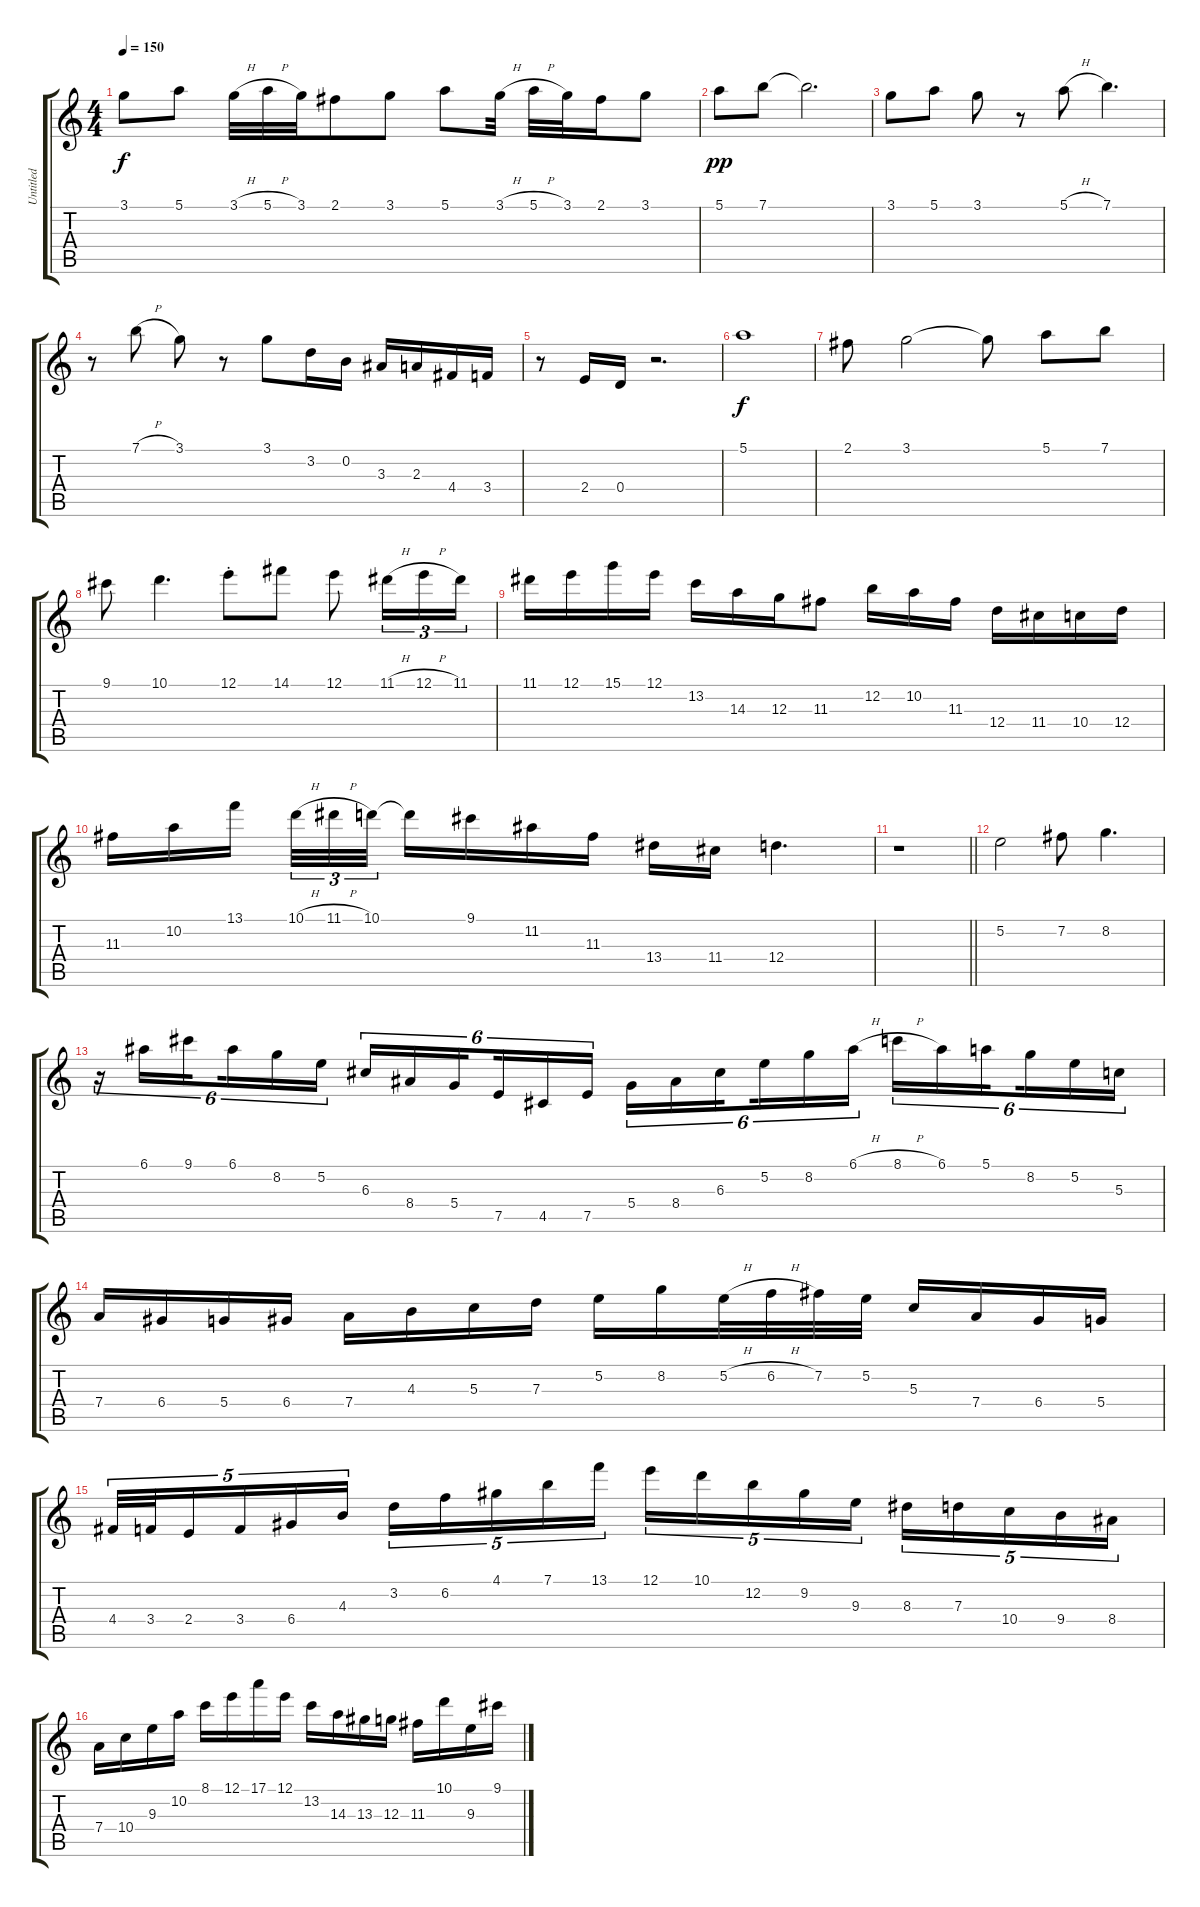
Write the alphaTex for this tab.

\track ("Untitled" "Untitled") {instrument acousticguitarsteel}
\staff {score tabs}
\tuning (E4 B3 G3 D3 A2 E2) {hide}
\ts (4 4)
\tempo 150
\clef g2
\ks c
3.1.8{dy f} 5.1.8 3.1{h}.32 5.1{h}.32 3.1.32 2.1.8 3.1.8 5.1.8 3.1{h}.32 5.1{h}.32 3.1.32 2.1.16 3.1.8 |
5.1.8{dy pp} 7.1.8 7.1{t}.2{d} |
3.1.8 5.1.8 3.1.8 r.8 5.1{h}.8 7.1.4{d} |
r.8 7.1{h}.8 3.1.8 r.8 3.1.8 3.2.16 0.2.16 3.3.16 2.3.16 4.4.16 3.4.16 |
r.8 2.4.16 0.4.16 r.2{d} |
5.1.1{dy f} |
2.1.8 3.1.2 3.1{t}.8 5.1.8 7.1.8 |
9.1.8 10.1.4{d} 12.1{st}.8 14.1.8 12.1.8 11.1{h}.16{tu (3 2)} 12.1{h}.16{tu (3 2)} 11.1.16{tu (3 2)} |
11.1.16 12.1.16 15.1.16 12.1.16 13.2.16 14.3.16 12.3.16 11.3.8 12.2.16 10.2.16 11.3.16 12.4.16 11.4.16 10.4.16 12.4.16 |
11.3.16 10.2.16 13.1.16{beam splitsecondary} 10.1{h}.32{tu (3 2)} 11.1{h}.32{tu (3 2)} 10.1.32{tu (3 2)} 10.1{t}.16 9.1.16 11.2.16 11.3.16 13.4.16 11.4.16 12.4.4{d} |
\barLineRight lightlight
r.1 |
5.2.2 7.2.8 8.2.4{d} |
r.16{tu (6 4)} 6.1.16{tu (6 4)} 9.1.16{tu (6 4) beam splitsecondary} 6.1.16{tu (6 4)} 8.2.16{tu (6 4)} 5.2.16{tu (6 4)} 6.3.16{tu (6 4)} 8.4.16{tu (6 4)} 5.4.16{tu (6 4) beam splitsecondary} 7.5.16{tu (6 4)} 4.5.16{tu (6 4)} 7.5.16{tu (6 4)} 5.4.16{tu (6 4)} 8.4.16{tu (6 4)} 6.3.16{tu (6 4) beam splitsecondary} 5.2.16{tu (6 4)} 8.2.16{tu (6 4)} 6.1{h}.16{tu (6 4)} 8.1{h}.16{tu (6 4)} 6.1.16{tu (6 4)} 5.1.16{tu (6 4) beam splitsecondary} 8.2.16{tu (6 4)} 5.2.16{tu (6 4)} 5.3.16{tu (6 4)} |
7.4.16 6.4.16 5.4.16 6.4.16 7.4.16 4.3.16 5.3.16 7.3.16 5.2.16 8.2.16 5.2{h}.32 6.2{h}.32 7.2.32 5.2.32 5.3.16 7.4.16 6.4.16 5.4.16 |
4.4.32{tu (5 4)} 3.4.32{tu (5 4)} 2.4.16{tu (5 4)} 3.4.16{tu (5 4)} 6.4.16{tu (5 4)} 4.3.16{tu (5 4)} 3.2.16{tu (5 4)} 6.2.16{tu (5 4)} 4.1.16{tu (5 4)} 7.1.16{tu (5 4)} 13.1.16{tu (5 4)} 12.1.16{tu (5 4)} 10.1.16{tu (5 4)} 12.2.16{tu (5 4)} 9.2.16{tu (5 4)} 9.3.16{tu (5 4)} 8.3.16{tu (5 4)} 7.3.16{tu (5 4)} 10.4.16{tu (5 4)} 9.4.16{tu (5 4)} 8.4.16{tu (5 4)} |
7.4.16 10.4.16 9.3.16 10.2.16 8.1.16 12.1.16 17.1.16 12.1.16 13.2.16 14.3.16 13.3.16 12.3.16 11.3.16 10.1.16 9.3.16 9.1.16
